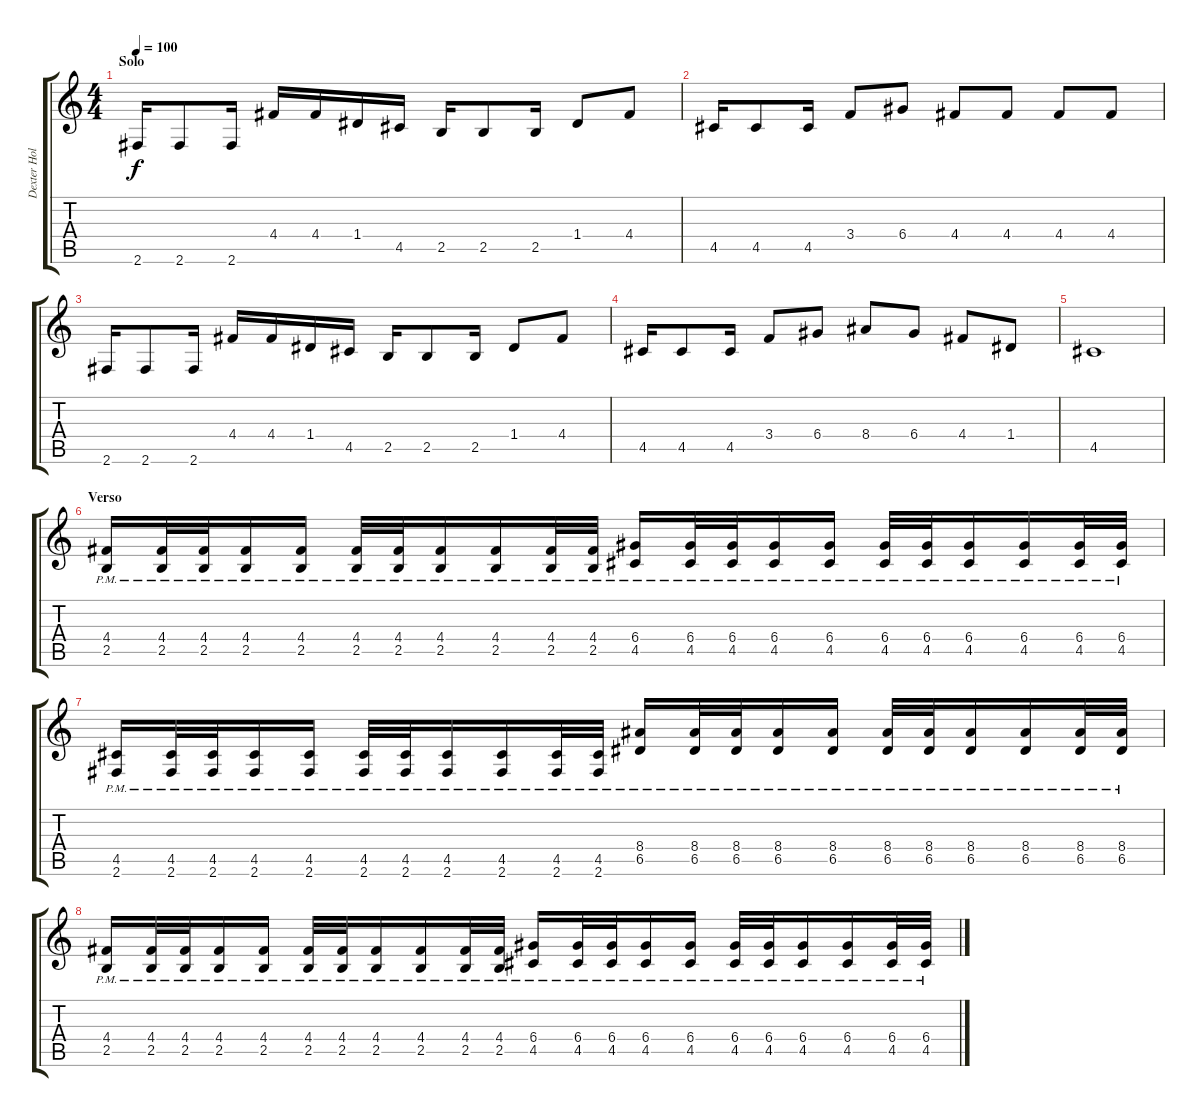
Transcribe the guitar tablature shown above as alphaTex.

\track ("Dexter Holland" "Dexter Hol") {instrument distortionguitar}
\staff {score tabs}
\tuning (E4 B3 G3 D3 A2 E2) {hide}
\ts (4 4)
\section ("" "Solo")
\tempo 100
\clef g2
\ks c
2.6.16{dy f} 2.6.8 2.6.16 4.4.16 4.4.16 1.4.16 4.5.16 2.5.16 2.5.8 2.5.16 1.4.8 4.4.8 |
4.5.16 4.5.8 4.5.16 3.4.8 6.4.8 4.4.8 4.4.8 4.4.8 4.4.8 |
2.6.16 2.6.8 2.6.16 4.4.16 4.4.16 1.4.16 4.5.16 2.5.16 2.5.8 2.5.16 1.4.8 4.4.8 |
4.5.16 4.5.8 4.5.16 3.4.8 6.4.8 8.4.8 6.4.8 4.4.8 1.4.8 |
4.5.1 |
\section ("" "Verso")
(4.4{pm} 2.5{pm}).16 (4.4{pm} 2.5{pm}).32 (4.4{pm} 2.5{pm}).32 (4.4{pm} 2.5{pm}).16 (4.4{pm} 2.5{pm}).16 (4.4{pm} 2.5{pm}).32 (4.4{pm} 2.5{pm}).32 (4.4{pm} 2.5{pm}).16 (4.4{pm} 2.5{pm}).16 (4.4{pm} 2.5{pm}).32 (4.4{pm} 2.5{pm}).32 (6.4{pm} 4.5{pm}).16 (6.4{pm} 4.5{pm}).32 (6.4{pm} 4.5{pm}).32 (6.4{pm} 4.5{pm}).16 (6.4{pm} 4.5{pm}).16 (6.4{pm} 4.5{pm}).32 (6.4{pm} 4.5{pm}).32 (6.4{pm} 4.5{pm}).16 (6.4{pm} 4.5{pm}).16 (6.4{pm} 4.5{pm}).32 (6.4{pm} 4.5{pm}).32 |
(4.5{pm} 2.6{pm}).16 (4.5{pm} 2.6{pm}).32 (4.5{pm} 2.6{pm}).32 (4.5{pm} 2.6{pm}).16 (4.5{pm} 2.6{pm}).16 (4.5{pm} 2.6{pm}).32 (4.5{pm} 2.6{pm}).32 (4.5{pm} 2.6{pm}).16 (4.5{pm} 2.6{pm}).16 (4.5{pm} 2.6{pm}).32 (4.5{pm} 2.6{pm}).32 (8.4{pm} 6.5{pm}).16 (8.4{pm} 6.5{pm}).32 (8.4{pm} 6.5{pm}).32 (8.4{pm} 6.5{pm}).16 (8.4{pm} 6.5{pm}).16 (8.4{pm} 6.5{pm}).32 (8.4{pm} 6.5{pm}).32 (8.4{pm} 6.5{pm}).16 (8.4{pm} 6.5{pm}).16 (8.4{pm} 6.5{pm}).32 (8.4{pm} 6.5{pm}).32 |
(4.4{pm} 2.5{pm}).16 (4.4{pm} 2.5{pm}).32 (4.4{pm} 2.5{pm}).32 (4.4{pm} 2.5{pm}).16 (4.4{pm} 2.5{pm}).16 (4.4{pm} 2.5{pm}).32 (4.4{pm} 2.5{pm}).32 (4.4{pm} 2.5{pm}).16 (4.4{pm} 2.5{pm}).16 (4.4{pm} 2.5{pm}).32 (4.4{pm} 2.5{pm}).32 (6.4{pm} 4.5{pm}).16 (6.4{pm} 4.5{pm}).32 (6.4{pm} 4.5{pm}).32 (6.4{pm} 4.5{pm}).16 (6.4{pm} 4.5{pm}).16 (6.4{pm} 4.5{pm}).32 (6.4{pm} 4.5{pm}).32 (6.4{pm} 4.5{pm}).16 (6.4{pm} 4.5{pm}).16 (6.4{pm} 4.5{pm}).32 (6.4{pm} 4.5{pm}).32
